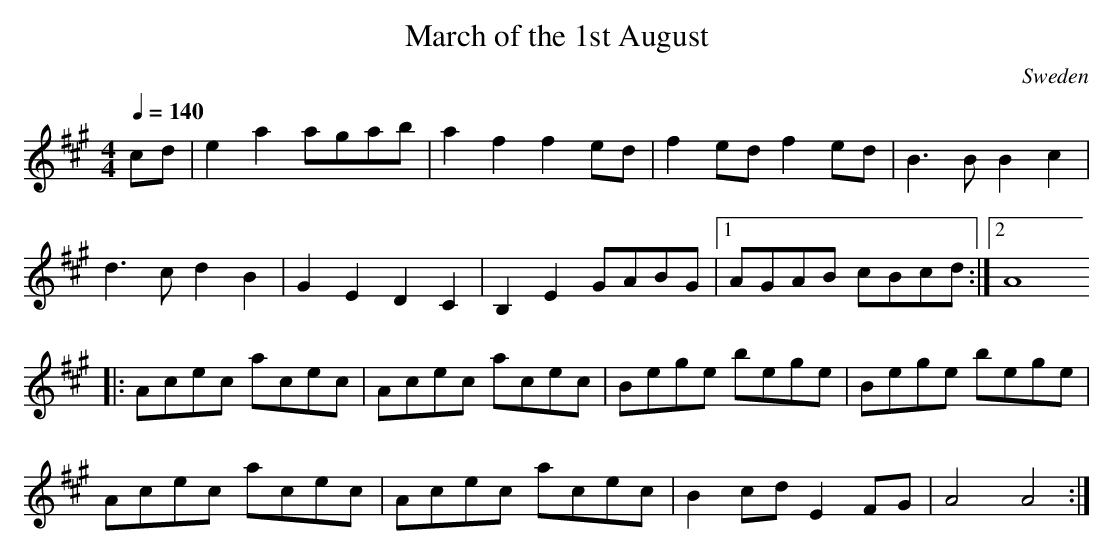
X:1
T:March of the 1st August
L:1/8
M:4/4
O:Sweden
Q:1/4=140
K:A major
cd|e2a2agab|a2f2f2ed|f2ed f2ed|B3B B2c2|
d3c d2B2|G2E2D2C2|B,2E2GABG|[1AGAB cBcd:|[2A8
|:Acec acec|Acec acec|Bege bege|Bege bege|
Acec acec|Acec acec|B2cd E2FG|A4A4:|
